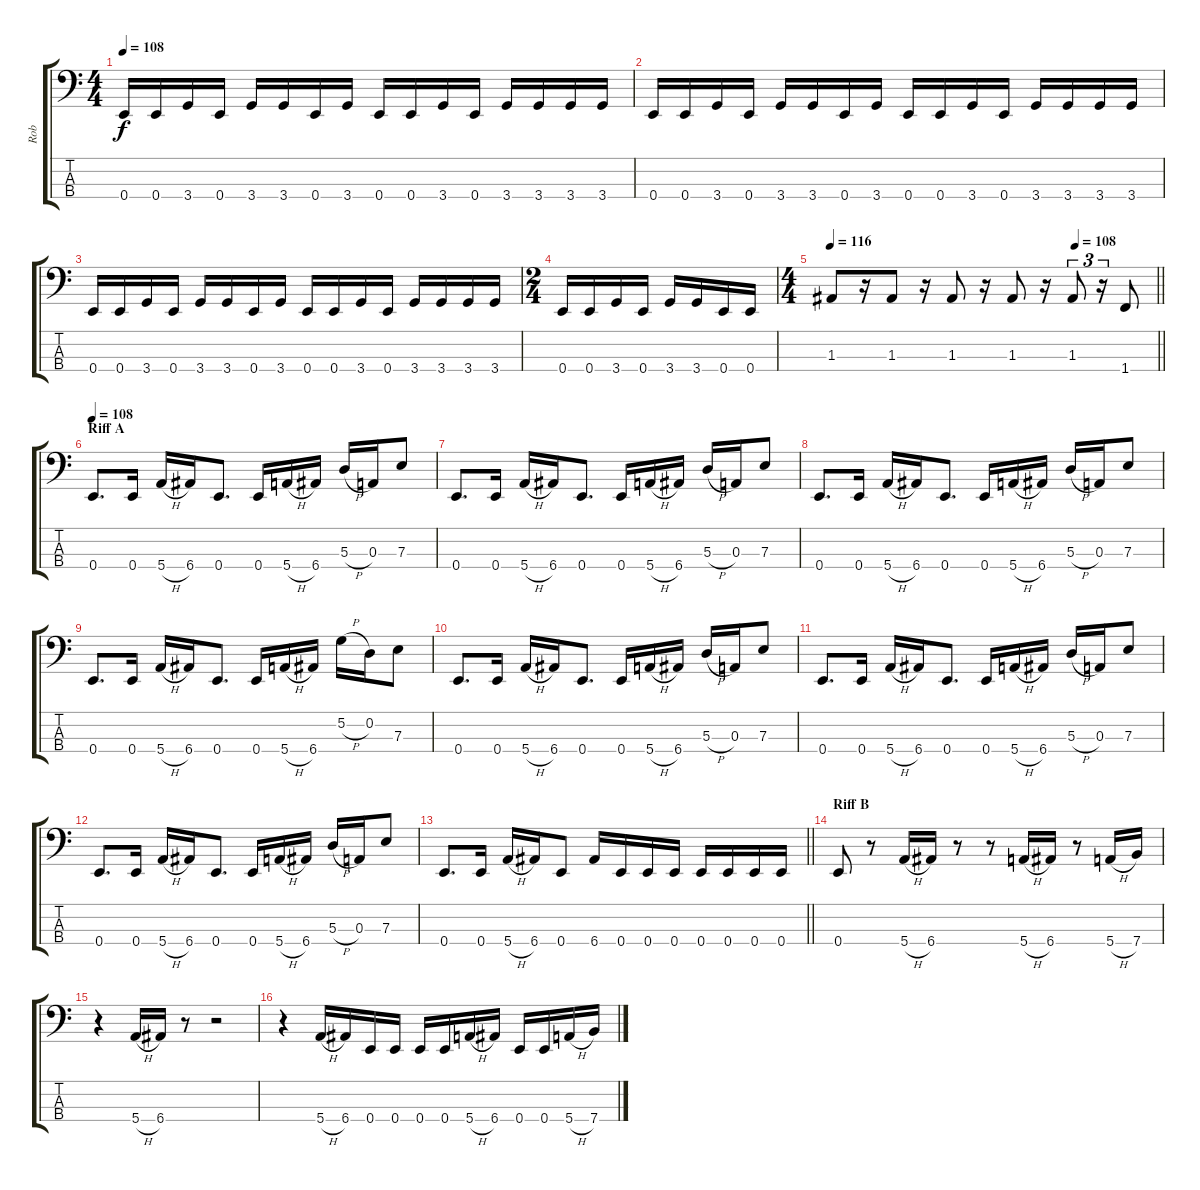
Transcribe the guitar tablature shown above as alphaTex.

\track ("Rob" "Rob") {instrument electricbassfinger}
\staff {score tabs}
\tuning (G2 D2 A1 E1) {hide}
\ts (4 4)
\tempo 108
\clef f4
\ks c
0.4.16{dy f} 0.4.16 3.4.16 0.4.16 3.4.16 3.4.16 0.4.16 3.4.16 0.4.16 0.4.16 3.4.16 0.4.16 3.4.16 3.4.16 3.4.16 3.4.16 |
0.4.16 0.4.16 3.4.16 0.4.16 3.4.16 3.4.16 0.4.16 3.4.16 0.4.16 0.4.16 3.4.16 0.4.16 3.4.16 3.4.16 3.4.16 3.4.16 |
0.4.16 0.4.16 3.4.16 0.4.16 3.4.16 3.4.16 0.4.16 3.4.16 0.4.16 0.4.16 3.4.16 0.4.16 3.4.16 3.4.16 3.4.16 3.4.16 |
\ts (2 4)
0.4.16 0.4.16 3.4.16 0.4.16 3.4.16 3.4.16 0.4.16 0.4.16 |
\ts (4 4)
\tempo 116
\tempo (108 0.75)
\barLineRight lightlight
1.3.8 r.16 1.3.8 r.16 1.3.8 r.16 1.3.8 r.16 1.3.8{tu (3 2)} r.16{tu (3 2)} 1.4.8 |
\section ("" "Riff A")
\tempo 108
0.4.8{d} 0.4.16 5.4{h}.16 6.4.16 0.4.8{d} 0.4.16 5.4{h}.16 6.4.16 5.3{h}.16 0.3.16 7.3.8 |
0.4.8{d} 0.4.16 5.4{h}.16 6.4.16 0.4.8{d} 0.4.16 5.4{h}.16 6.4.16 5.3{h}.16 0.3.16 7.3.8 |
0.4.8{d} 0.4.16 5.4{h}.16 6.4.16 0.4.8{d} 0.4.16 5.4{h}.16 6.4.16 5.3{h}.16 0.3.16 7.3.8 |
0.4.8{d} 0.4.16 5.4{h}.16 6.4.16 0.4.8{d} 0.4.16 5.4{h}.16 6.4.16 5.2{h}.16 0.2.16 7.3.8 |
0.4.8{d} 0.4.16 5.4{h}.16 6.4.16 0.4.8{d} 0.4.16 5.4{h}.16 6.4.16 5.3{h}.16 0.3.16 7.3.8 |
0.4.8{d} 0.4.16 5.4{h}.16 6.4.16 0.4.8{d} 0.4.16 5.4{h}.16 6.4.16 5.3{h}.16 0.3.16 7.3.8 |
0.4.8{d} 0.4.16 5.4{h}.16 6.4.16 0.4.8{d} 0.4.16 5.4{h}.16 6.4.16 5.3{h}.16 0.3.16 7.3.8 |
\barLineRight lightlight
0.4.8{d} 0.4.16 5.4{h}.16 6.4.16 0.4.8 6.4.16 0.4.16 0.4.16 0.4.16 0.4.16 0.4.16 0.4.16 0.4.16 |
\section ("" "Riff B")
0.4.8 r.8 5.4{h}.16 6.4.16 r.8 r.8 5.4{h}.16 6.4.16 r.8 5.4{h}.16 7.4.16 |
r.4 5.4{h}.16 6.4.16 r.8 r.2 |
r.4 5.4{h}.16 6.4.16 0.4.16 0.4.16 0.4.16 0.4.16 5.4{h}.16 6.4.16 0.4.16 0.4.16 5.4{h}.16 7.4.16
